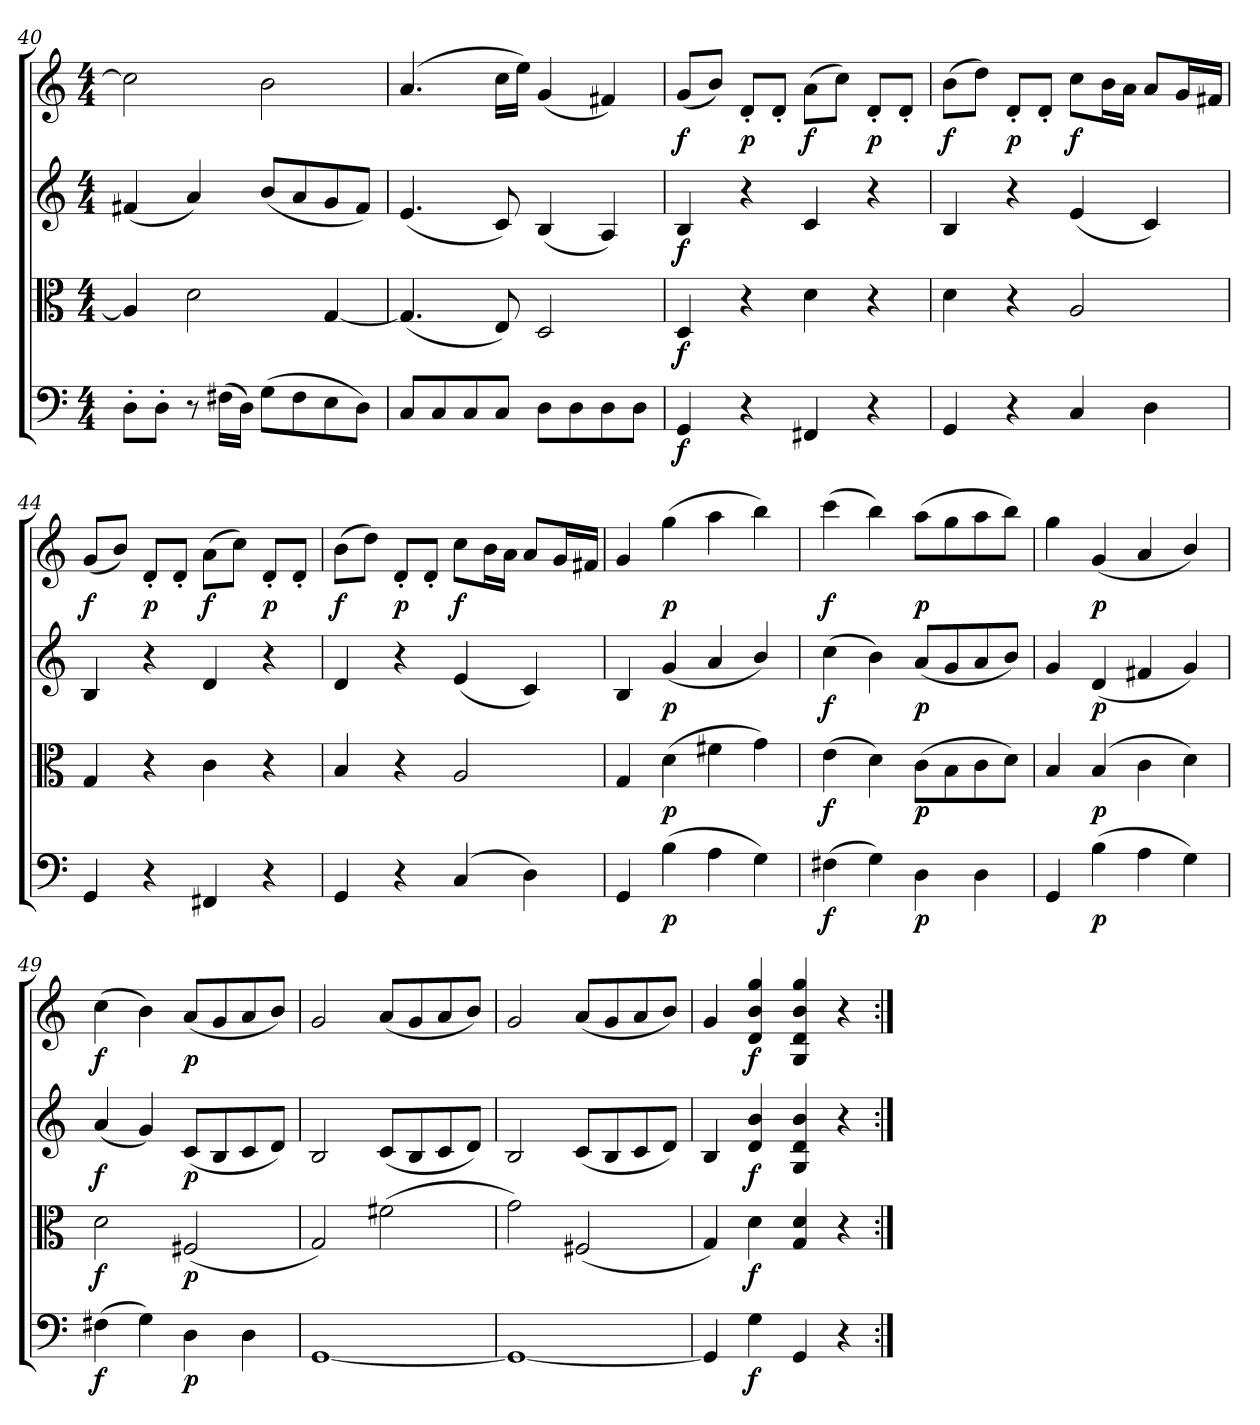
**kern	**dynam	**kern	**dynam	**kern	**dynam	**kern	**dynam
*part4	*part4	*part3	*part3	*part2	*part2	*part1	*part1
*staff4	*staff4	*staff3	*staff3	*staff2	*staff2	*staff1	*staff1
*clefF4	*	*clefC3	*	*clefG2	*	*clefG2	*
*k[]	*	*k[]	*	*k[]	*	*k[]	*
*C:	*	*C:	*	*C:	*	*C:	*
*M4/4	*	*M4/4	*	*M4/4	*	*M4/4	*
=40	=40	=40	=40	=40	=40	=40	=40
8D'\L	.	4A/]	.	(4f#X/	.	2cc\]	.
8D'\J	.	.	.	.	.	.	.
8r	.	2d\	.	4a/)	.	.	.
(16F#X\LL	.	.	.	.	.	.	.
16D\JJ)	.	.	.	.	.	.	.
(8G\L	.	.	.	(8b/L	.	2b\	.
8F#\	.	.	.	8a/	.	.	.
8E\	.	[4G/	.	8g/	.	.	.
8D\J)	.	.	.	8f#/J)	.	.	.
=41	=41	=41	=41	=41	=41	=41	=41
8C/L	.	(4.G/]	.	(4.e/	.	(4.a/	.
8C/	.	.	.	.	.	.	.
8C/	.	.	.	.	.	.	.
8C/J	.	8E/)	.	8c/)	.	16cc\LL	.
.	.	.	.	.	.	16ee\JJ)	.
8D\L	.	2D/	.	(4B/	.	(4g/	.
8D\	.	.	.	.	.	.	.
8D\	.	.	.	4A/)	.	4f#X/)	.
8D\J	.	.	.	.	.	.	.
=42	=42	=42	=42	=42	=42	=42	=42
4GG/	f	4D/	f	4B/	f	(8g/L	f
.	.	.	.	.	.	8b/J)	.
4r	.	4r	.	4r	.	8d'/L	p
.	.	.	.	.	.	8d'/J	.
4FF#X/	.	4d\	.	4c/	.	(8a\L	f
.	.	.	.	.	.	8cc\J)	.
4r	.	4r	.	4r	.	8d'/L	p
.	.	.	.	.	.	8d'/J	.
=43	=43	=43	=43	=43	=43	=43	=43
4GG/	.	4d\	.	4B/	.	(8b\L	f
.	.	.	.	.	.	8dd\J)	.
4r	.	4r	.	4r	.	8d'/L	p
.	.	.	.	.	.	8d'/J	.
4C/	.	2A/	.	(4e/	.	8cc\L	f
.	.	.	.	.	.	16b\L	.
.	.	.	.	.	.	16a\JJ	.
4D\	.	.	.	4c/)	.	8a/L	.
.	.	.	.	.	.	16g/L	.
.	.	.	.	.	.	16f#X/JJ	.
=44	=44	=44	=44	=44	=44	=44	=44
4GG/	.	4G/	.	4B/	.	(8g/L	f
.	.	.	.	.	.	8b/J)	.
4r	.	4r	.	4r	.	8d'/L	p
.	.	.	.	.	.	8d'/J	.
4FF#X/	.	4c\	.	4d/	.	(8a\L	f
.	.	.	.	.	.	8cc\J)	.
4r	.	4r	.	4r	.	8d'/L	p
.	.	.	.	.	.	8d'/J	.
=45	=45	=45	=45	=45	=45	=45	=45
4GG/	.	4B/	.	4d/	.	(8b\L	f
.	.	.	.	.	.	8dd\J)	.
4r	.	4r	.	4r	.	8d'/L	p
.	.	.	.	.	.	8d'/J	.
(4C/	.	2A/	.	(4e/	.	8cc\L	f
.	.	.	.	.	.	16b\L	.
.	.	.	.	.	.	16a\JJ	.
4D\)	.	.	.	4c/)	.	8a/L	.
.	.	.	.	.	.	16g/L	.
.	.	.	.	.	.	16f#X/JJ	.
=46	=46	=46	=46	=46	=46	=46	=46
4GG/	.	4G/	.	4B/	.	4g/	.
(4B\	p	(4d\	p	(4g/	p	(4gg\	p
4A\	.	4f#X\	.	4a/	.	4aa\	.
4G\)	.	4g\)	.	4b/)	.	4bb\)	.
=47	=47	=47	=47	=47	=47	=47	=47
(4F#X\	f	(4e\	f	(4cc\	f	(4ccc\	f
4G\)	.	4d\)	.	4b\)	.	4bb\)	.
4D\	p	(8c\L	p	(8a/L	p	(8aa\L	p
.	.	8B\	.	8g/	.	8gg\	.
4D\	.	8c\	.	8a/	.	8aa\	.
.	.	8d\J)	.	8b/J)	.	8bb\J)	.
=48	=48	=48	=48	=48	=48	=48	=48
4GG/	.	4B/	.	4g/	.	4gg\	.
(4B\	p	(4B/	p	(4d/	p	(4g/	p
4A\	.	4c\	.	4f#X/	.	4a/	.
4G\)	.	4d\)	.	4g/)	.	4b/)	.
=49	=49	=49	=49	=49	=49	=49	=49
(4F#X\	f	2d\	f	(4a/	f	(4cc\	f
4G\)	.	.	.	4g/)	.	4b\)	.
4D\	p	(2F#X/	p	(8c/L	p	(8a/L	p
.	.	.	.	8B/	.	8g/	.
4D\	.	.	.	8c/	.	8a/	.
.	.	.	.	8d/J)	.	8b/J)	.
=50	=50	=50	=50	=50	=50	=50	=50
[1GG/	.	2G/)	.	2B/	.	2g/	.
.	.	(2f#X\	.	(8c/L	.	(8a/L	.
.	.	.	.	8B/	.	8g/	.
.	.	.	.	8c/	.	8a/	.
.	.	.	.	8d/J)	.	8b/J)	.
=51	=51	=51	=51	=51	=51	=51	=51
1GG/_	.	2g\)	.	2B/	.	2g/	.
.	.	(2F#X/	.	(8c/L	.	(8a/L	.
.	.	.	.	8B/	.	8g/	.
.	.	.	.	8c/	.	8a/	.
.	.	.	.	8d/J)	.	8b/J)	.
=52	=52	=52	=52	=52	=52	=52	=52
4GG/]	.	4G/)	.	4B/	.	4g/	.
4G\	f	4d\	f	4d/ 4b/	f	4d/ 4b/ 4gg/	f
4GG/	.	4G/ 4d/	.	4G/ 4d/ 4b/	.	4G/ 4d/ 4b/ 4gg/	.
4r	.	4r	.	4r	.	4r	.
=:|!	=:|!	=:|!	=:|!	=:|!	=:|!	=:|!	=:|!
*-	*-	*-	*-	*-	*-	*-	*-
